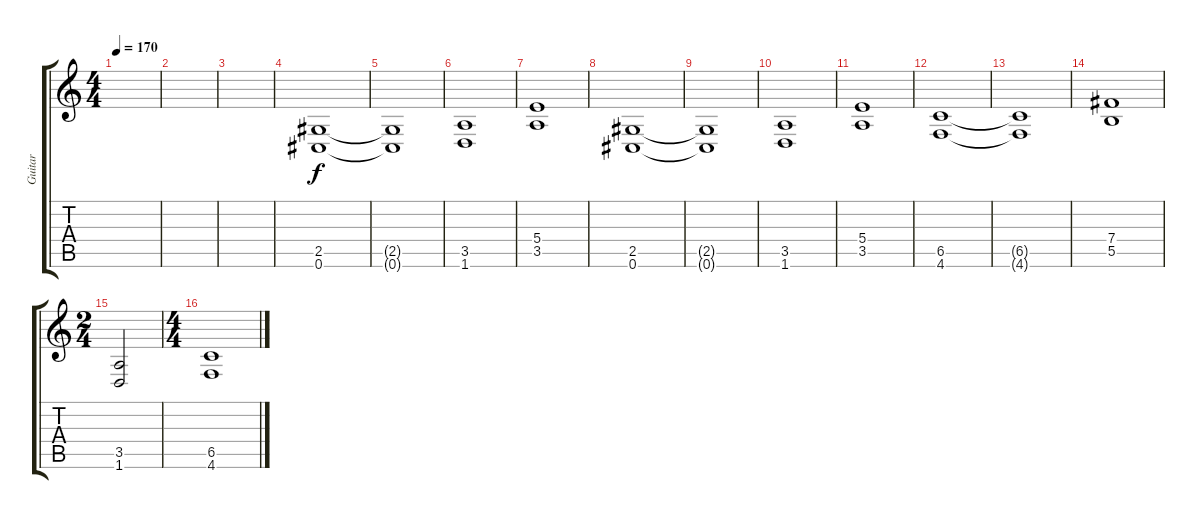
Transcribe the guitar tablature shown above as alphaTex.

\track ("Guitar" "Guitar") {instrument distortionguitar}
\staff {score tabs}
\tuning (Db4 Ab3 E3 B2 Gb2 Db2) {hide}
\ts (4 4)
\tempo 170
\clef g2
\ks c
|
|
|
(2.5 0.6).1{balance 3} |
(2.5{t} 0.6{t}).1 |
(3.5 1.6).1 |
(5.4 3.5).1 |
(2.5 0.6).1 |
(2.5{t} 0.6{t}).1 |
(3.5 1.6).1 |
(5.4 3.5).1 |
(6.5 4.6).1 |
(6.5{t} 4.6{t}).1 |
(7.4 5.5).1 |
\ts (2 4)
(3.5 1.6).2 |
\ts (4 4)
(6.5 4.6).1
